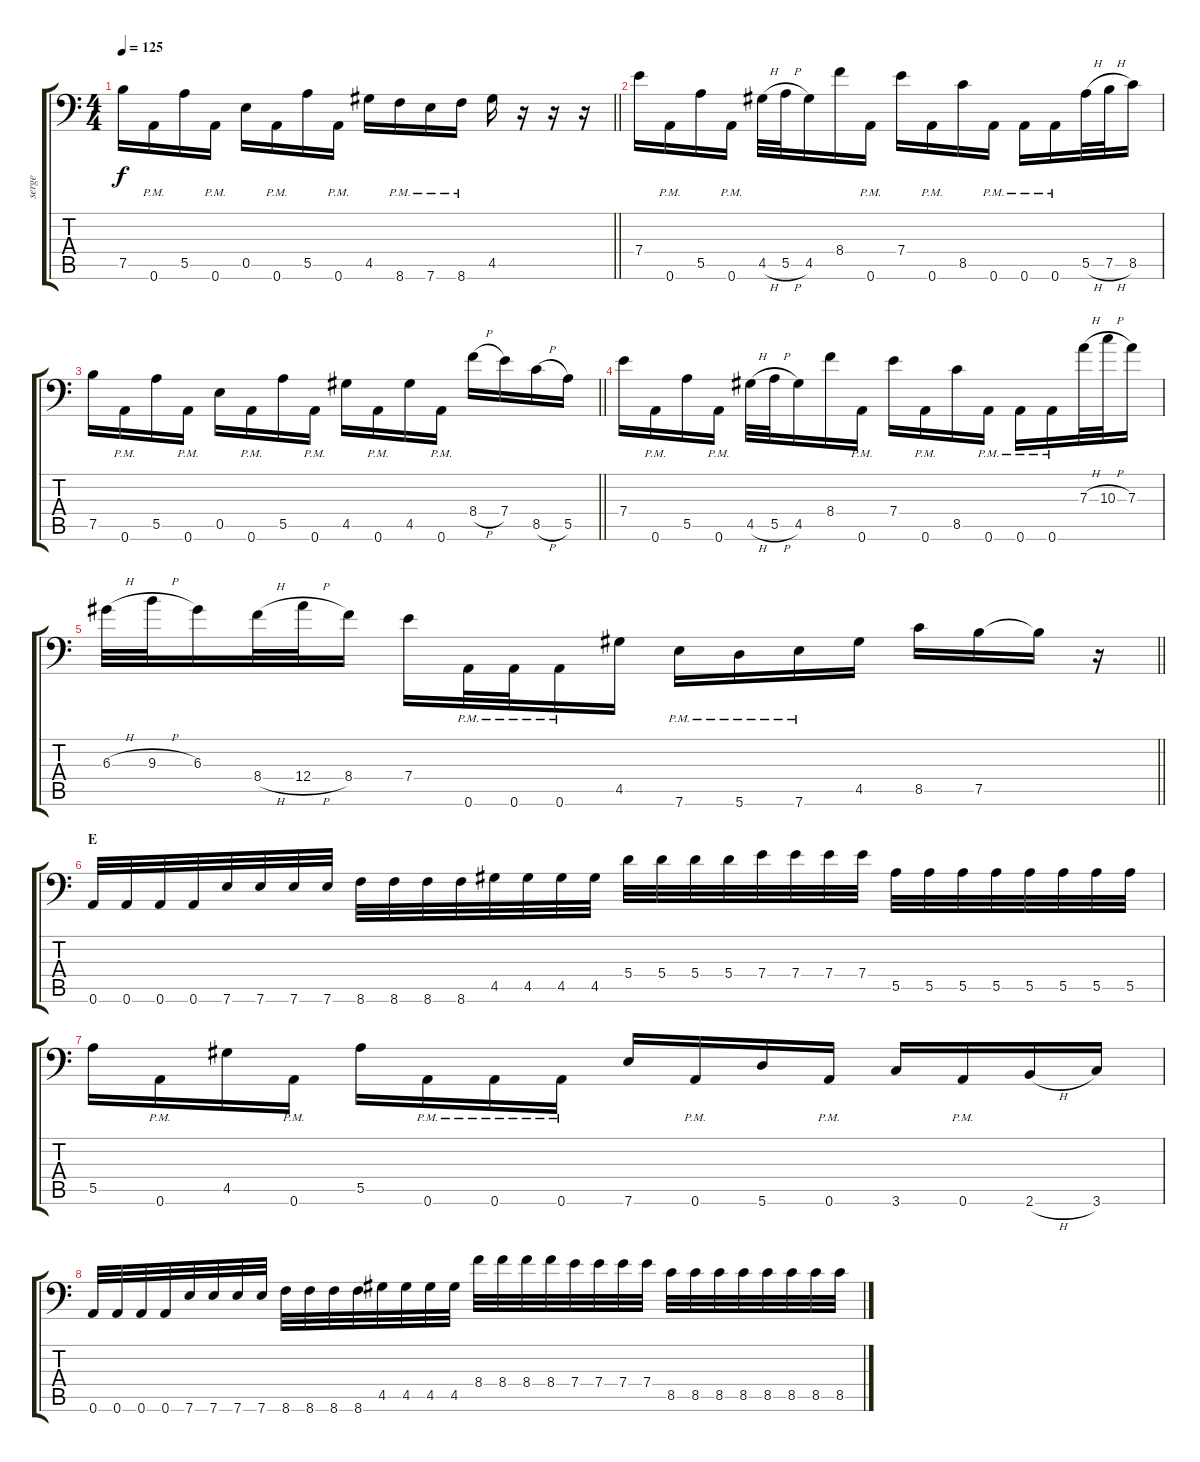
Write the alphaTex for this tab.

\track ("serge" "serge") {instrument distortionguitar}
\staff {score tabs}
\tuning (B3 Gb3 D3 A2 E2 A1) {hide}
\ts (4 4)
\tempo 125
\clef f4
\barLineRight lightlight
\ks c
7.5.16{dy f} 0.6{pm}.16 5.5.16 0.6{pm}.16 0.5.16 0.6{pm}.16 5.5.16 0.6{pm}.16 4.5.16 8.6{pm}.16 7.6{pm}.16 8.6{pm}.16 4.5.16 r.16 r.16 r.16 |
7.4.16 0.6{pm}.16 5.5.16 0.6{pm}.16 4.5{h}.32 5.5{h}.32 4.5.16 8.4.16 0.6{pm}.16 7.4.16 0.6{pm}.16 8.5.16 0.6{pm}.16 0.6{pm}.16 0.6{pm}.16 5.5{h}.32 7.5{h}.32 8.5.16 |
\barLineRight lightlight
7.5.16 0.6{pm}.16 5.5.16 0.6{pm}.16 0.5.16 0.6{pm}.16 5.5.16 0.6{pm}.16 4.5.16 0.6{pm}.16 4.5.16 0.6{pm}.16 8.4{h}.16 7.4.16 8.5{h}.16 5.5.16 |
7.4.16 0.6{pm}.16 5.5.16 0.6{pm}.16 4.5{h}.32 5.5{h}.32 4.5.16 8.4.16 0.6{pm}.16 7.4.16 0.6{pm}.16 8.5.16 0.6{pm}.16 0.6{pm}.16 0.6{pm}.16 7.3{h}.32 10.3{h}.32 7.3.16 |
\barLineRight lightlight
6.3{h}.32 9.3{h}.32 6.3.16 8.4{h}.32 12.4{h}.32 8.4.16 7.4.16 0.6{pm}.32 0.6{pm}.32 0.6{pm}.16 4.5.16 7.6{pm}.16 5.6{pm}.16 7.6{pm}.16 4.5.16 8.5.16 7.5.16 7.5{t}.16 r.16 |
\section ("" "E")
0.6.32 0.6.32 0.6.32 0.6.32 7.6.32 7.6.32 7.6.32 7.6.32 8.6.32 8.6.32 8.6.32 8.6.32 4.5.32 4.5.32 4.5.32 4.5.32 5.4.32 5.4.32 5.4.32 5.4.32 7.4.32 7.4.32 7.4.32 7.4.32 5.5.32 5.5.32 5.5.32 5.5.32 5.5.32 5.5.32 5.5.32 5.5.32 |
5.5.16 0.6{pm}.16 4.5.16 0.6{pm}.16 5.5.16 0.6{pm}.16 0.6{pm}.16 0.6{pm}.16 7.6.16 0.6{pm}.16 5.6.16 0.6{pm}.16 3.6.16 0.6{pm}.16 2.6{h}.16 3.6.16 |
0.6.32 0.6.32 0.6.32 0.6.32 7.6.32 7.6.32 7.6.32 7.6.32 8.6.32 8.6.32 8.6.32 8.6.32 4.5.32 4.5.32 4.5.32 4.5.32 8.4.32 8.4.32 8.4.32 8.4.32 7.4.32 7.4.32 7.4.32 7.4.32 8.5.32 8.5.32 8.5.32 8.5.32 8.5.32 8.5.32 8.5.32 8.5.32
